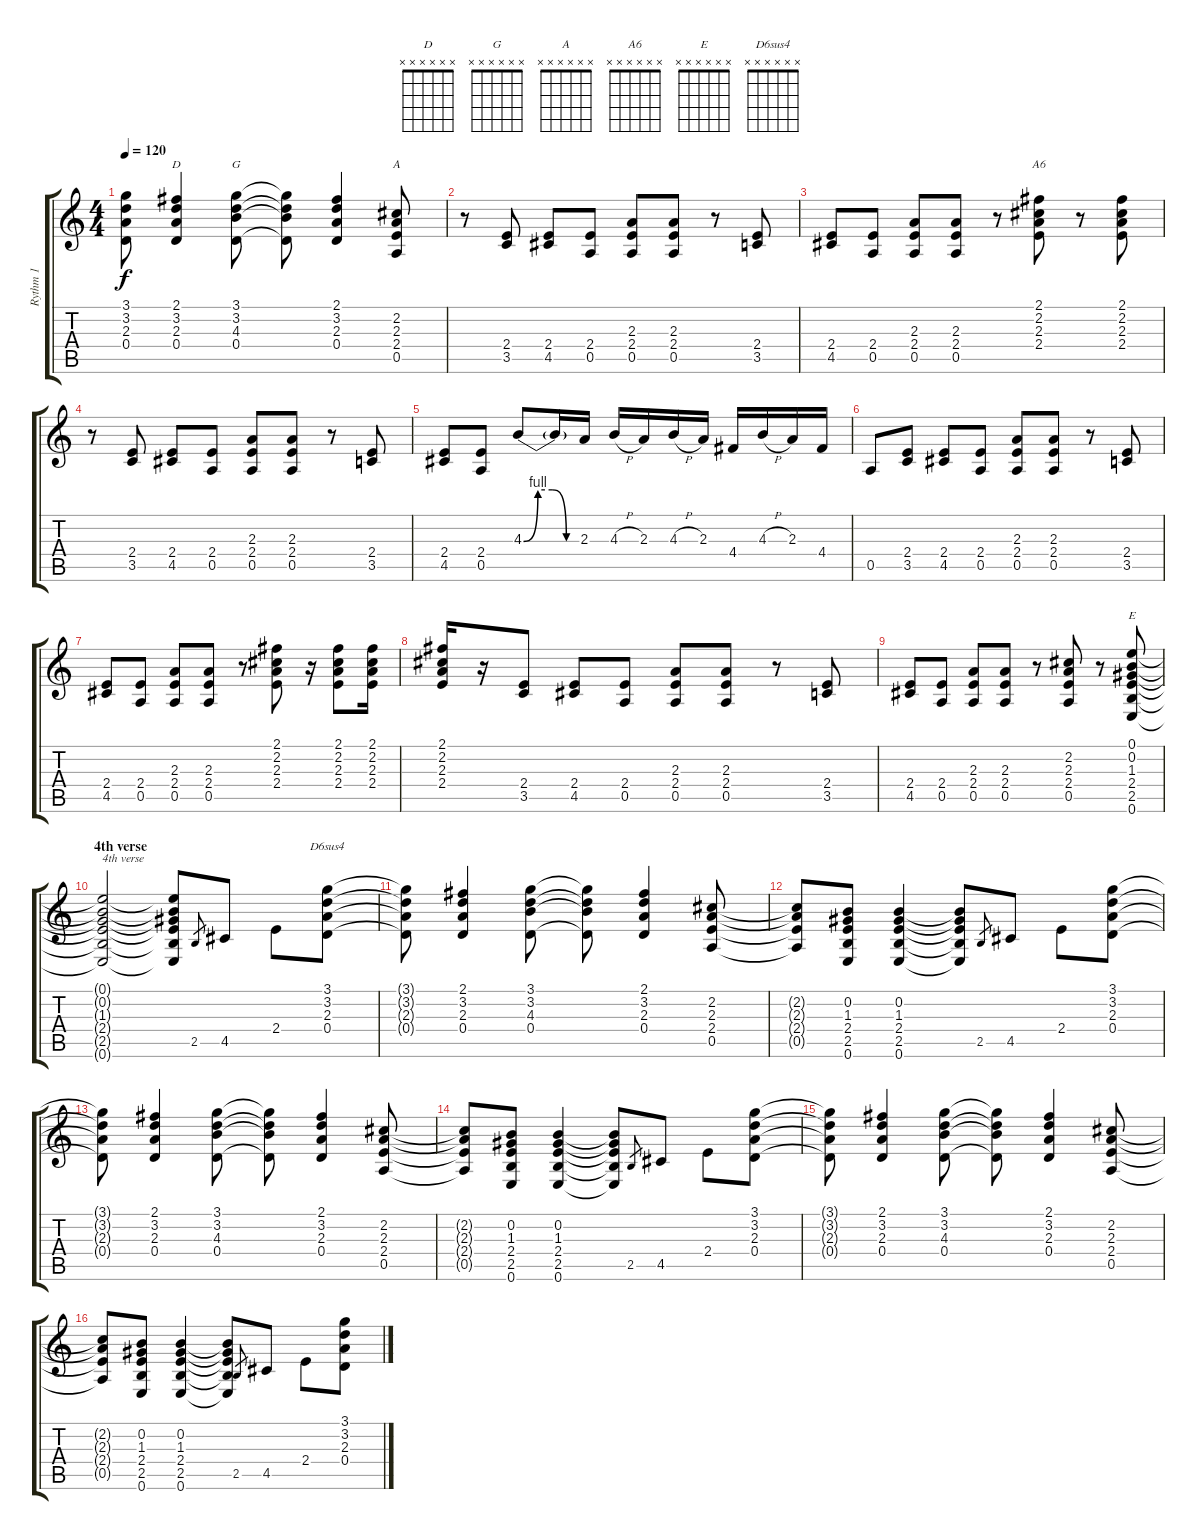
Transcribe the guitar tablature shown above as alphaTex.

\track ("Rythm 1" "Rythm 1") {instrument distortionguitar}
\staff {score tabs}
\tuning (E4 B3 G3 D3 A2 E2) {hide}
\chord ("D" x x x x x x)
\chord ("G" x x x x x x)
\chord ("A" x x x x x x)
\chord ("A6" x x x x x x)
\chord ("E" x x x x x x)
\chord ("D6sus4" x x x x x x)
\ts (4 4)
\tempo 120
\clef g2
\ks c
(3.1{t} 3.2{t} 2.3{t} 0.4{t}).8{dy f} (2.1 3.2 2.3 0.4).4{ch "D"} (3.1 3.2 4.3 0.4).8{ch "G"} (3.1{t} 3.2{t} 4.3{t} 0.4{t}).8 (2.1 3.2 2.3 0.4).4 (2.2 2.3 2.4 0.5).8{ch "A"} |
r.8 (2.4 3.5).8 (2.4 4.5).8 (2.4 0.5).8 (2.3 2.4 0.5).8 (2.3 2.4 0.5).8 r.8 (2.4 3.5).8 |
(2.4 4.5).8 (2.4 0.5).8 (2.3 2.4 0.5).8 (2.3 2.4 0.5).8 r.8 (2.1 2.2 2.3 2.4).8{ch "A6"} r.8 (2.1 2.2 2.3 2.4).8 |
r.8 (2.4 3.5).8 (2.4 4.5).8 (2.4 0.5).8 (2.3 2.4 0.5).8 (2.3 2.4 0.5).8 r.8 (2.4 3.5).8 |
(2.4 4.5).8 (2.4 0.5).8 4.3{be (custom 0 0 15 4 30 4 45 0 60 0)}.8 4.3{t}.16 2.3.16 4.3{h}.16 2.3.16 4.3{h}.16 2.3.16 4.4.16 4.3{h}.16 2.3.16 4.4.16 |
0.5.8 (2.4 3.5).8 (2.4 4.5).8 (2.4 0.5).8 (2.3 2.4 0.5).8 (2.3 2.4 0.5).8 r.8 (2.4 3.5).8 |
(2.4 4.5).8 (2.4 0.5).8 (2.3 2.4 0.5).8 (2.3 2.4 0.5).8 r.8 (2.1 2.2 2.3 2.4).8 r.16 (2.1 2.2 2.3 2.4).8 (2.1 2.2 2.3 2.4).16 |
(2.1 2.2 2.3 2.4).16 r.16 (2.4 3.5).8 (2.4 4.5).8 (2.4 0.5).8 (2.3 2.4 0.5).8 (2.3 2.4 0.5).8 r.8 (2.4 3.5).8 |
(2.4 4.5).8 (2.4 0.5).8 (2.3 2.4 0.5).8 (2.3 2.4 0.5).8 r.8 (2.2 2.3 2.4 0.5).8 r.8 (0.1 0.2 1.3 2.4 2.5 0.6).8{ch "E"} |
\section ("" "4th verse")
(0.1{t} 0.2{t} 1.3{t} 2.4{t} 2.5{t} 0.6{t}).2{txt "4th verse"} (0.1{t} 0.2{t} 1.3{t} 2.4{t} 2.5{t} 0.6{t}).8 2.5.8{gr} 4.5.8 2.4.8 (3.1 3.2 2.3 0.4).8{ch "D6sus4"} |
(3.1{t} 3.2{t} 2.3{t} 0.4{t}).8 (2.1 3.2 2.3 0.4).4 (3.1 3.2 4.3 0.4).8 (3.1{t} 3.2{t} 4.3{t} 0.4{t}).8 (2.1 3.2 2.3 0.4).4 (2.2 2.3 2.4 0.5).8 |
(2.2{t} 2.3{t} 2.4{t} 0.5{t}).8 (0.2 1.3 2.4 2.5 0.6).8 (0.2 1.3 2.4 2.5 0.6).4 (0.2{t} 1.3{t} 2.4{t} 2.5{t} 0.6{t}).8 2.5.8{gr} 4.5.8 2.4.8 (3.1 3.2 2.3 0.4).8 |
(3.1{t} 3.2{t} 2.3{t} 0.4{t}).8 (2.1 3.2 2.3 0.4).4 (3.1 3.2 4.3 0.4).8 (3.1{t} 3.2{t} 4.3{t} 0.4{t}).8 (2.1 3.2 2.3 0.4).4 (2.2 2.3 2.4 0.5).8 |
(2.2{t} 2.3{t} 2.4{t} 0.5{t}).8 (0.2 1.3 2.4 2.5 0.6).8 (0.2 1.3 2.4 2.5 0.6).4 (0.2{t} 1.3{t} 2.4{t} 2.5{t} 0.6{t}).8 2.5.8{gr} 4.5.8 2.4.8 (3.1 3.2 2.3 0.4).8 |
(3.1{t} 3.2{t} 2.3{t} 0.4{t}).8 (2.1 3.2 2.3 0.4).4 (3.1 3.2 4.3 0.4).8 (3.1{t} 3.2{t} 4.3{t} 0.4{t}).8 (2.1 3.2 2.3 0.4).4 (2.2 2.3 2.4 0.5).8 |
(2.2{t} 2.3{t} 2.4{t} 0.5{t}).8 (0.2 1.3 2.4 2.5 0.6).8 (0.2 1.3 2.4 2.5 0.6).4 (0.2{t} 1.3{t} 2.4{t} 2.5{t} 0.6{t}).8 2.5.8{gr} 4.5.8 2.4.8 (3.1 3.2 2.3 0.4).8
